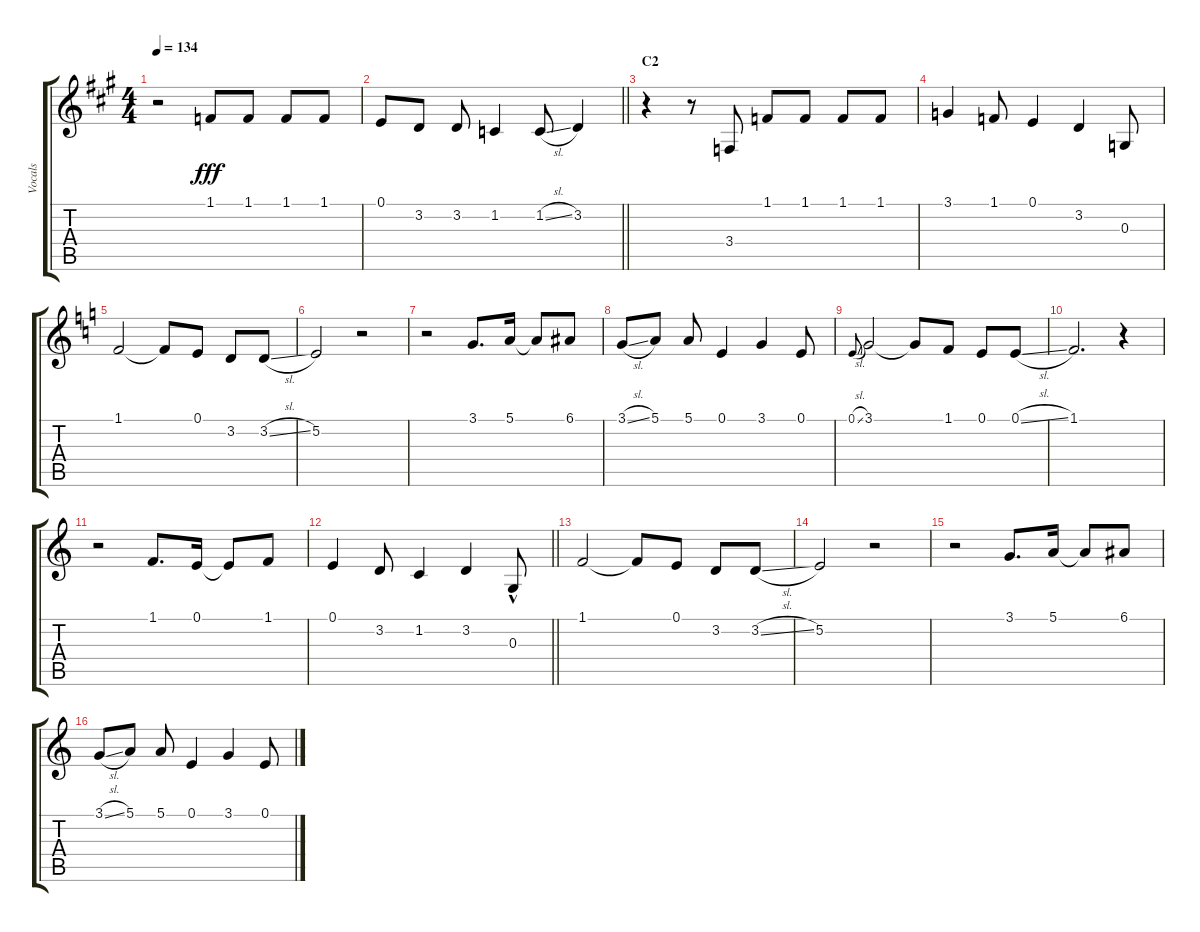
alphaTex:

\track ("Vocals" "Vocals") {instrument voiceoohs}
\staff {score tabs}
\tuning (E4 B3 G3 D3 A2 E2) {hide}
\ts (4 4)
\tempo 134
\clef g2
\ks a
r.2{dy fff} 1.1.8 1.1.8 1.1.8 1.1.8 |
\barLineRight lightlight
0.1.8 3.2.8 3.2.8 1.2.4 1.2{sl}.8 3.2.4 |
\section ("" "C2")
r.4 r.8 3.4.8 1.1.8 1.1.8 1.1.8 1.1.8 |
3.1.4 1.1.8 0.1.4 3.2.4 0.3.8 |
\ks c
1.1.2 1.1{t}.8 0.1.8 3.2.8 3.2{sl}.8 |
5.2.2 r.2 |
r.2 3.1.8{d} 5.1.16 5.1{t}.8 6.1.8 |
3.1{sl}.8 5.1.8 5.1.8 0.1.4 3.1.4 0.1.8 |
0.1{sl}.8{gr onbeat} 3.1.2 3.1{t}.8 1.1.8 0.1.8 0.1{sl}.8 |
1.1.2{d} r.4 |
r.2 1.1.8{d} 0.1.16 0.1{t}.8 1.1.8 |
\barLineRight lightlight
0.1.4 3.2.8 1.2.4 3.2.4 0.3{hac}.8 |
1.1.2 1.1{t}.8 0.1.8 3.2.8 3.2{sl}.8 |
5.2.2 r.2 |
r.2 3.1.8{d} 5.1.16 5.1{t}.8 6.1.8 |
3.1{sl}.8 5.1.8 5.1.8 0.1.4 3.1.4 0.1.8
